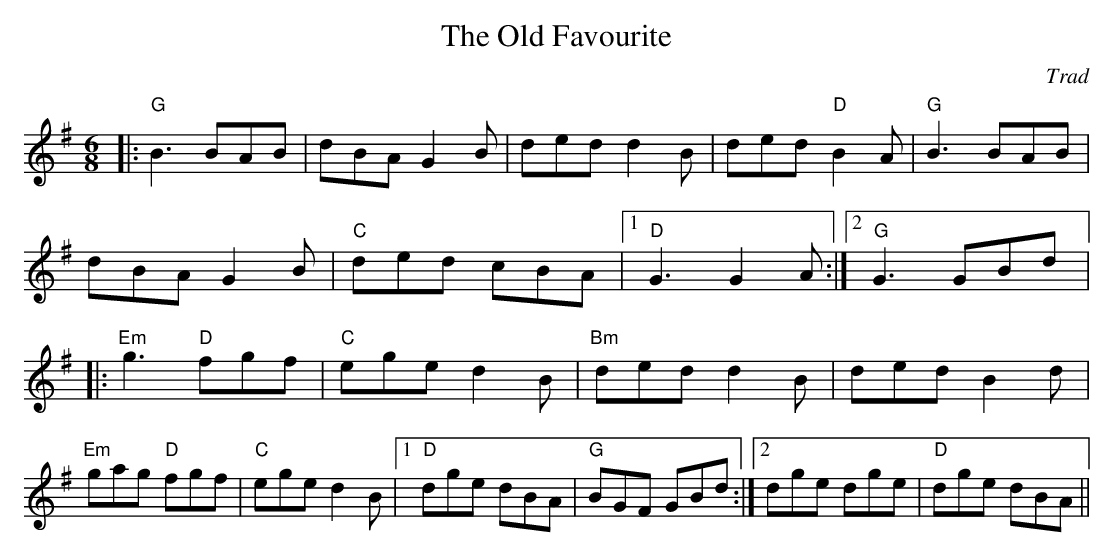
X:1
T:Old Favourite, The
C:Trad
M:6/8
E:12
K:G
|:"G"B3 BAB|dBA G2 B|ded d2B|ded "D"B2A|\
"G"B3 BAB|dBA G2 B|"C"ded cBA|1 "D"G3 G2 A:|2 "G"G3 GBd\
|:"Em"g3 "D"fgf|"C"ege d2B|"Bm"ded d2B|ded B2d|\
"Em"gag "D"fgf|"C"ege d2B|1 "D"dge dBA|"G"BGF GBd:|2 dge dge|"D"dge dBA||**
